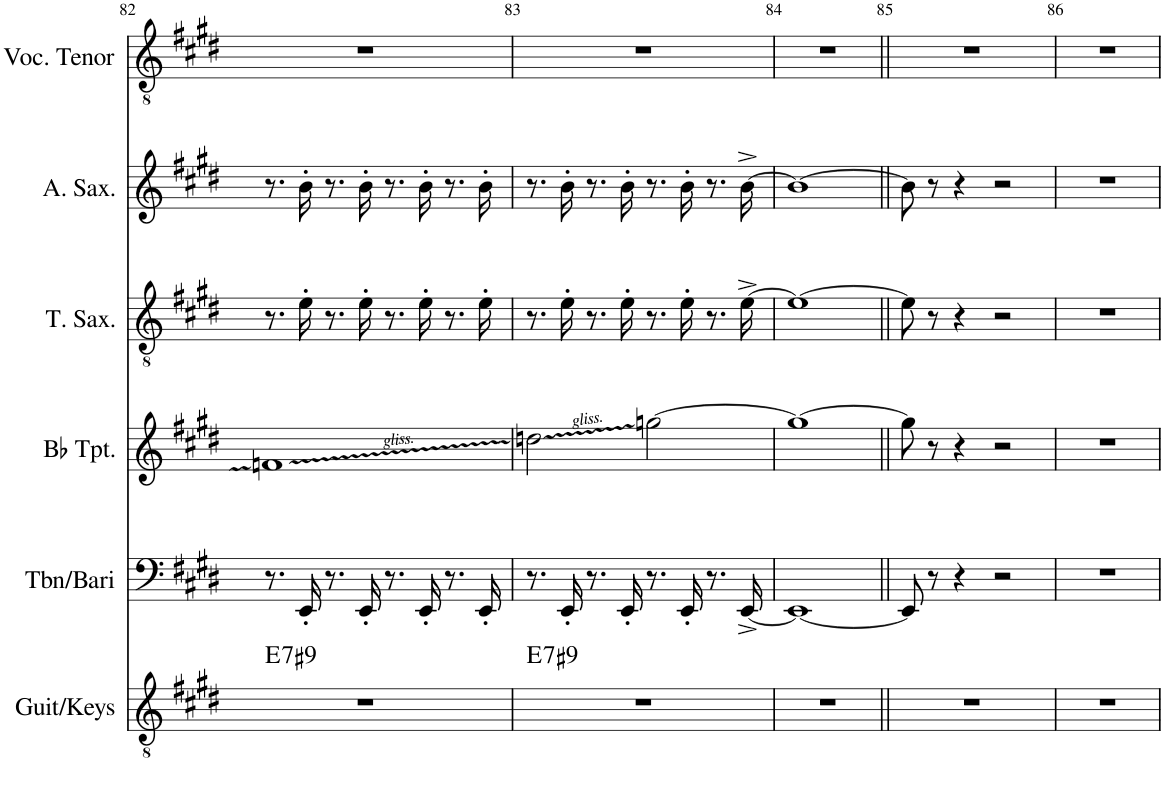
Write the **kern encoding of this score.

**kern	**harte	**kern	**kern	**kern	**kern	**kern
*part6	*part6	*part5	*part4	*part3	*part2	*part1
*staff6	*	*staff5	*staff4	*staff3	*staff2	*staff1
*I"Guit/Keys	*	*I"Tbn/Bari	*I"Bb Trumpet	*I"T. Sax.	*I"Alto Sax	*I"Voc. Tenor
*I'Guit/Keys	*	*I'Tbn/Bari	*I'Bb Tpt.	*I'T. Sax.	*I'A. Sax.	*I'Voc. Tenor
!!LO:PB:g=z
*clefGv2	*	*clefF4	*clefG2	*clefGv2	*clefG2	*clefGv2
*	*	*	*ITrd1c2	*ITrd8c14	*ITrd5c9	*
*k[f#c#g#d#]	*	*k[f#c#g#d#]	*k[f#c#g#d#]	*k[f#c#g#d#]	*k[f#c#g#d#]	*k[f#c#g#d#]
*M4/4	*	*M4/4	*M4/4	*M4/4	*M4/4	*M4/4
=82	=82	=82	=82	=82	=82	=82
!	!LO:H:kt=7	!	!	!	!	!
1r	E:7(#9)	8.r	1fn	8.r	8.r	1r
.	.	16EE'/	.	16e'\	16b'\	.
.	.	8.r	.	8.r	8.r	.
.	.	16EE'/	.	16e'\	16b'\	.
.	.	8.r	.	8.r	8.r	.
.	.	16EE'/	.	16e'\	16b'\	.
.	.	8.r	.	8.r	8.r	.
.	.	16EE'/	.	16e'\	16b'\	.
=83	=83	=83	=83	=83	=83	=83
!	!LO:H:kt=7	!	!	!	!	!
1r	E:7(#9)	8.r	2ddn\	8.r	8.r	1r
.	.	16EE'/	.	16e'\	16b'\	.
.	.	8.r	.	8.r	8.r	.
.	.	16EE'/	.	16e'\	16b'\	.
.	.	8.r	[2ggn\	8.r	8.r	.
.	.	16EE'/	.	16e'\	16b'\	.
.	.	8.r	.	8.r	8.r	.
.	.	[16EE^/	.	[16e^\	[16b^\	.
=84	=84	=84	=84	=84	=84	=84
1r	.	1EE_	1gg_	1e_	1b_	1r
=85||	=85||	=85||	=85||	=85||	=85||	=85||
1r	.	8EE/]	8gg\]	8e\]	8b\]	1r
.	.	8r	8r	8r	8r	.
.	.	4r	4r	4r	4r	.
.	.	2r	2r	2r	2r	.
=86	=86	=86	=86	=86	=86	=86
1r	.	1r	1r	1r	1r	1r
=	=	=	=	=	=	=
*-	*-	*-	*-	*-	*-	*-
